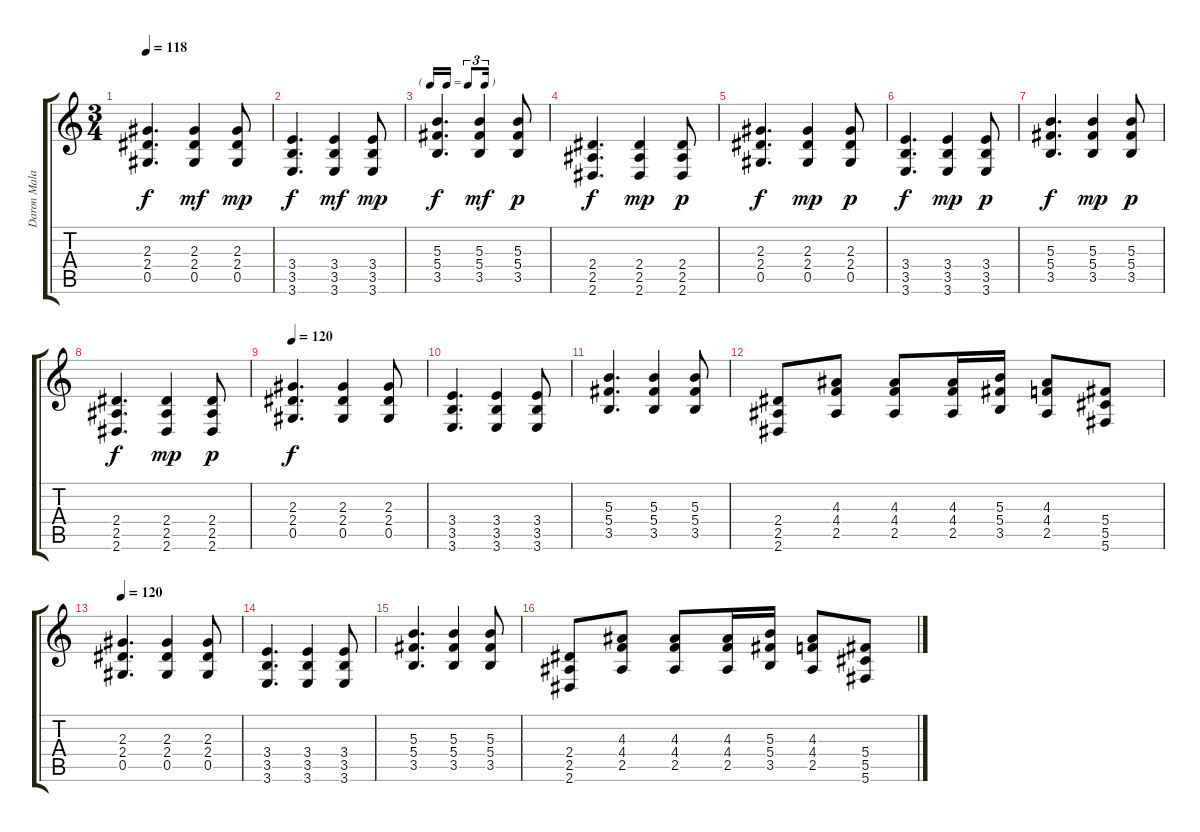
\track ("Daron Malakian" "Daron Mala") {instrument distortionguitar}
\staff {score tabs}
\tuning (Eb4 Bb3 Gb3 Db3 Ab2 Db2) {hide}
\ts (3 4)
\tempo 118
\clef g2
\ks c
(2.3 2.4 0.5).4{d dy f} (2.3 2.4 0.5).4{dy mf} (2.3 2.4 0.5).8{dy mp beam Up} |
(3.4 3.5 3.6).4{d dy f} (3.4 3.5 3.6).4{dy mf} (3.4 3.5 3.6).8{dy mp} |
\tf triplet16th
(5.3 5.4 3.5).4{d dy f} (5.3 5.4 3.5).4{dy mf} (5.3 5.4 3.5).8{dy p} |
(2.4 2.5 2.6).4{d dy f} (2.4 2.5 2.6).4{dy mp} (2.4 2.5 2.6).8{dy p} |
(2.3 2.4 0.5).4{d dy f} (2.3 2.4 0.5).4{dy mp} (2.3 2.4 0.5).8{dy p} |
(3.4 3.5 3.6).4{d dy f} (3.4 3.5 3.6).4{dy mp} (3.4 3.5 3.6).8{dy p} |
(5.3 5.4 3.5).4{d dy f} (5.3 5.4 3.5).4{dy mp} (5.3 5.4 3.5).8{dy p} |
(2.4 2.5 2.6).4{d dy f} (2.4 2.5 2.6).4{dy mp} (2.4 2.5 2.6).8{dy p} |
\tempo 120
(2.3 2.4 0.5).4{d dy f volume 11 instrument distortionguitar} (2.3 2.4 0.5).4 (2.3 2.4 0.5).8 |
(3.4 3.5 3.6).4{d} (3.4 3.5 3.6).4 (3.4 3.5 3.6).8 |
(5.3 5.4 3.5).4{d} (5.3 5.4 3.5).4 (5.3 5.4 3.5).8 |
(2.4 2.5 2.6).8 (4.3 4.4 2.5).8 (4.3 4.4 2.5).8 (4.3 4.4 2.5).16 (5.3 5.4 3.5).16 (4.3 4.4 2.5).8 (5.4 5.5 5.6).8 |
\tempo 120
(2.3 2.4 0.5).4{d volume 11 instrument distortionguitar} (2.3 2.4 0.5).4 (2.3 2.4 0.5).8 |
(3.4 3.5 3.6).4{d} (3.4 3.5 3.6).4 (3.4 3.5 3.6).8 |
(5.3 5.4 3.5).4{d} (5.3 5.4 3.5).4 (5.3 5.4 3.5).8 |
(2.4 2.5 2.6).8 (4.3 4.4 2.5).8 (4.3 4.4 2.5).8 (4.3 4.4 2.5).16 (5.3 5.4 3.5).16 (4.3 4.4 2.5).8 (5.4 5.5 5.6).8
